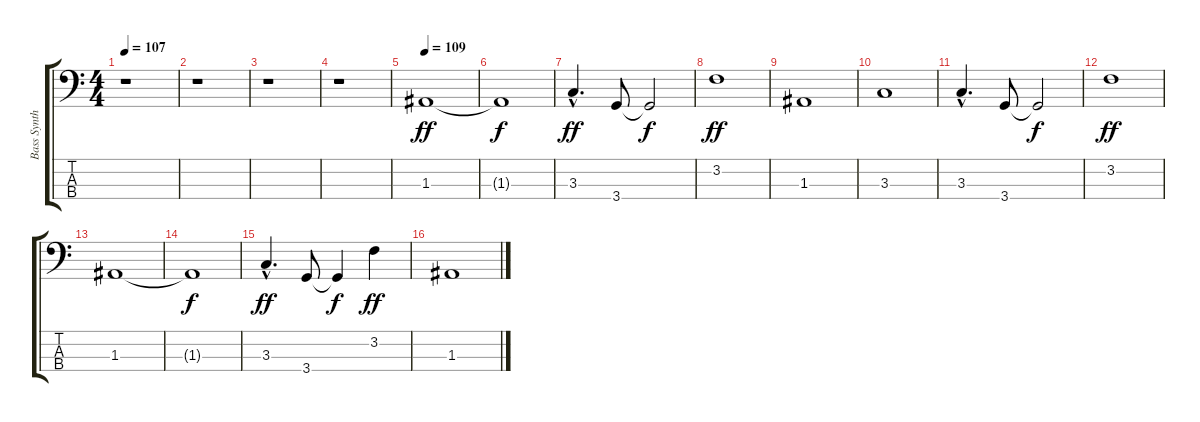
\track ("Bass Synthesizer" "Bass Synth") {instrument synthbass2}
\staff {score tabs}
\tuning (G2 D2 A1 E1) {hide}
\ts (4 4)
\tempo 107
\clef f4
\ks c
r.1{dy f} |
r.1 |
r.1 |
r.1 |
\tempo 109
1.3.1{dy ff} |
1.3{t}.1{dy f} |
3.3{hac}.4{d dy ff} 3.4.8 3.4{t}.2{dy f} |
3.2.1{dy ff} |
1.3.1 |
3.3.1 |
3.3{hac}.4{d} 3.4.8 3.4{t}.2{dy f} |
3.2.1{dy ff} |
1.3.1 |
1.3{t}.1{dy f} |
3.3{hac}.4{d dy ff} 3.4.8 3.4{t}.4{dy f} 3.2.4{dy ff} |
1.3.1
